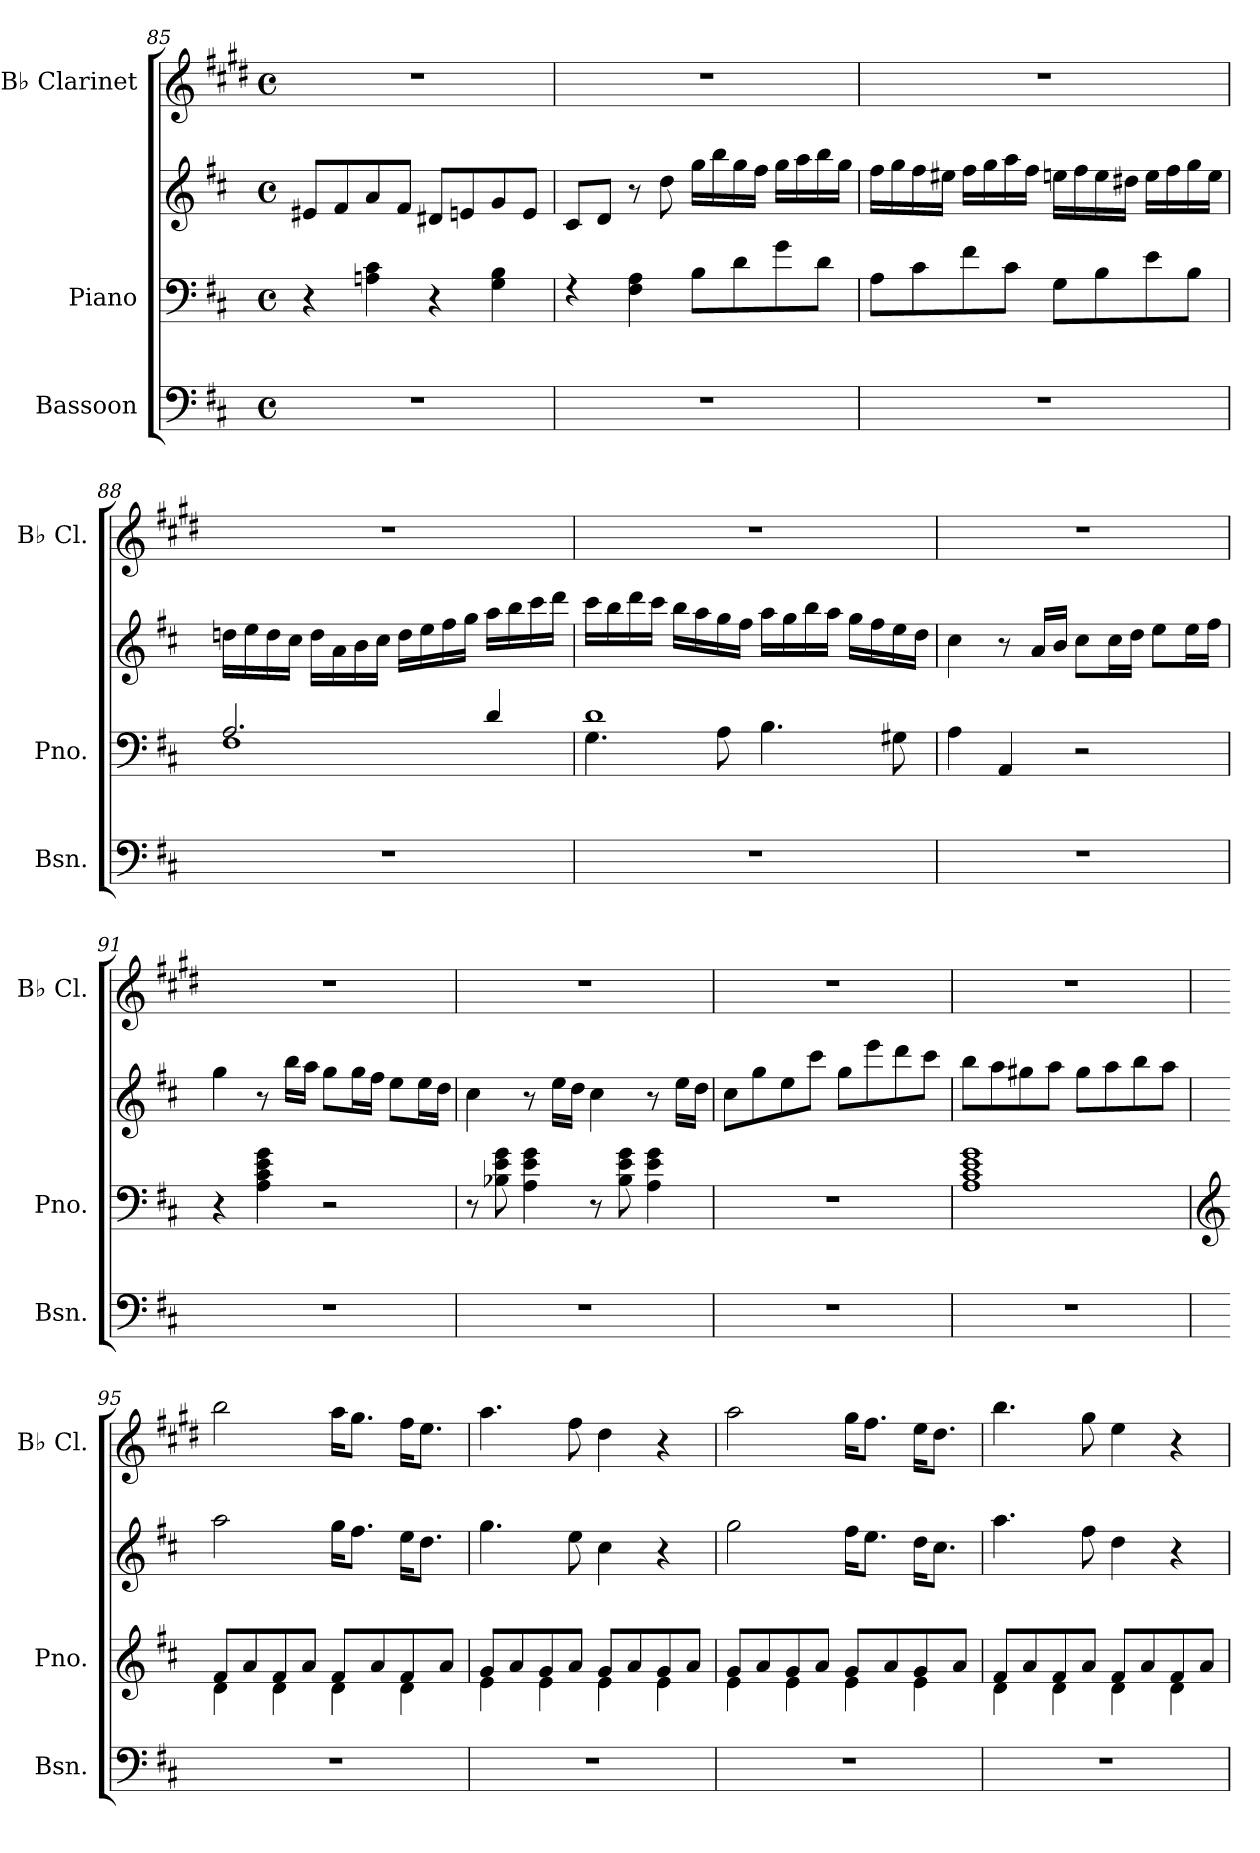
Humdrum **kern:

**kern	**kern	**kern	**kern
*part3	*part2	*part2	*part1
*staff4	*staff3	*staff2	*staff1
*I"Bassoon	*I"Piano	*	*I"B♭ Clarinet
*I'Bsn.	*I'Pno.	*	*I'B♭ Cl.
*clefF4	*clefF4	*clefG2	*clefG2
*	*	*	*ITrd1c2
*k[f#c#]	*k[f#c#]	*k[f#c#]	*k[f#c#]
*M4/4	*M4/4	*M4/4	*M4/4
*met(c)	*met(c)	*met(c)	*met(c)
=85	=85	=85	=85
1r	4r	8e#X/L	1r
.	.	8f#/	.
.	4An\ 4c#\	8a/	.
.	.	8f#/J	.
.	4r	8d#X/L	.
.	.	8en/	.
.	4G\ 4B\	8g/	.
.	.	8e/J	.
!!LO:PB:g=z
=86	=86	=86	=86
1r	4rF	8c#/L	1r
.	.	8d/J	.
.	4F#\ 4A\	8r	.
.	.	8dd\	.
.	8B\L	16gg\LL	.
.	.	16bb\	.
.	8d\	16gg\	.
.	.	16ff#\JJ	.
.	8g\	16gg\LL	.
.	.	16aa\	.
.	8d\J	16bb\	.
.	.	16gg\JJ	.
=87	=87	=87	=87
1r	8A\L	16ff#\LL	1r
.	.	16gg\	.
.	8c#\	16ff#\	.
.	.	16ee#X\JJ	.
.	8f#\	16ff#\LL	.
.	.	16gg\	.
.	8c#\J	16aa\	.
.	.	16ff#\JJ	.
.	8G\L	16een\LL	.
.	.	16ff#\	.
.	8B\	16ee\	.
.	.	16dd#X\JJ	.
.	8e\	16ee\LL	.
.	.	16ff#\	.
.	8B\J	16gg\	.
.	.	16ee\JJ	.
!!LO:LB:g=z
=88	=88	=88	=88
*	*^	*	*
1r	2.A/	1F#	16ddn\LL	1r
.	.	.	16ee\	.
.	.	.	16dd\	.
.	.	.	16cc#\JJ	.
.	.	.	16dd\LL	.
.	.	.	16a\	.
.	.	.	16b\	.
.	.	.	16cc#\JJ	.
.	.	.	16dd\LL	.
.	.	.	16ee\	.
.	.	.	16ff#\	.
.	.	.	16gg\JJ	.
.	4d/	.	16aa\LL	.
.	.	.	16bb\	.
.	.	.	16ccc#\	.
.	.	.	16ddd\JJ	.
=89	=89	=89	=89	=89
1r	1d	4.G\	16ccc#\LL	1r
.	.	.	16bb\	.
.	.	.	16ddd\	.
.	.	.	16ccc#\JJ	.
.	.	.	16bb\LL	.
.	.	.	16aa\	.
.	.	8A\	16gg\	.
.	.	.	16ff#\JJ	.
.	.	4.B\	16aa\LL	.
.	.	.	16gg\	.
.	.	.	16bb\	.
.	.	.	16aa\JJ	.
.	.	.	16gg\LL	.
.	.	.	16ff#\	.
.	.	8G#X\	16ee\	.
.	.	.	16dd\JJ	.
*	*v	*v	*	*
!!LO:LB:g=z
=90	=90	=90	=90
1r	4A\	4cc#\	1r
.	4AA/	8r	.
.	.	16a/LL	.
.	.	16b/JJ	.
.	2r	8cc#\L	.
.	.	16cc#\L	.
.	.	16dd\JJ	.
.	.	8ee\L	.
.	.	16ee\L	.
.	.	16ff#\JJ	.
=91	=91	=91	=91
1r	4r	4gg\	1r
.	4A\ 4c#\ 4e\ 4g\	8r	.
.	.	16bb\LL	.
.	.	16aa\JJ	.
.	2r	8gg\L	.
.	.	16gg\L	.
.	.	16ff#\JJ	.
.	.	8ee\L	.
.	.	16ee\L	.
.	.	16dd\JJ	.
=92	=92	=92	=92
1r	8r	4cc#\	1r
.	8B-X\ 8e\ 8g\	.	.
.	4A\ 4e\ 4g\	8r	.
.	.	16ee\LL	.
.	.	16dd\JJ	.
.	8r	4cc#\	.
.	8B-\ 8e\ 8g\	.	.
.	4A\ 4e\ 4g\	8r	.
.	.	16ee\LL	.
.	.	16dd\JJ	.
=93	=93	=93	=93
1r	1r	8cc#\L	1r
.	.	8gg\	.
.	.	8ee\	.
.	.	8ccc#\J	.
.	.	8gg\L	.
.	.	8eee\	.
.	.	8ddd\	.
.	.	8ccc#\J	.
!!LO:PB:g=z
=94	=94	=94	=94
1r	1A 1c# 1e 1g	8bb\L	1r
.	.	8aa\	.
.	.	8gg#X\	.
.	.	8aa\J	.
.	.	8gg#\L	.
.	.	8aa\	.
.	.	8bb\	.
.	.	8aa\J	.
=95	=95	=95	=95
*	*clefG2	*	*
*	*^	*	*
1r	8f#/L	4d\	2aa\	2aa\
.	8a/	.	.	.
.	8f#/	4d\	.	.
.	8a/J	.	.	.
.	8f#/L	4d\	16gg\KL	16gg\KL
.	.	.	8.ff#\J	8.ff#\J
.	8a/	.	.	.
.	8f#/	4d\	16ee\KL	16ee\KL
.	.	.	8.dd\J	8.dd\J
.	8a/J	.	.	.
=96	=96	=96	=96	=96
1r	8g/L	4e\	4.gg\	4.gg\
.	8a/	.	.	.
.	8g/	4e\	.	.
.	8a/J	.	8ee\	8ee\
.	8g/L	4e\	4cc#\	4cc#\
.	8a/	.	.	.
.	8g/	4e\	4r	4r
.	8a/J	.	.	.
=97	=97	=97	=97	=97
1r	8g/L	4e\	2gg\	2gg\
.	8a/	.	.	.
.	8g/	4e\	.	.
.	8a/J	.	.	.
.	8g/L	4e\	16ff#\KL	16ff#\KL
.	.	.	8.ee\J	8.ee\J
.	8a/	.	.	.
.	8g/	4e\	16dd\KL	16dd\KL
.	.	.	8.cc#\J	8.cc#\J
.	8a/J	.	.	.
!!LO:LB:g=z
=98	=98	=98	=98	=98
1r	8f#/L	4d\	4.aa\	4.aa\
.	8a/	.	.	.
.	8f#/	4d\	.	.
.	8a/J	.	8ff#\	8ff#\
.	8f#/L	4d\	4dd\	4dd\
.	8a/	.	.	.
.	8f#/	4d\	4r	4r
.	8a/J	.	.	.
*	*v	*v	*	*
=	=	=	=
*-	*-	*-	*-
